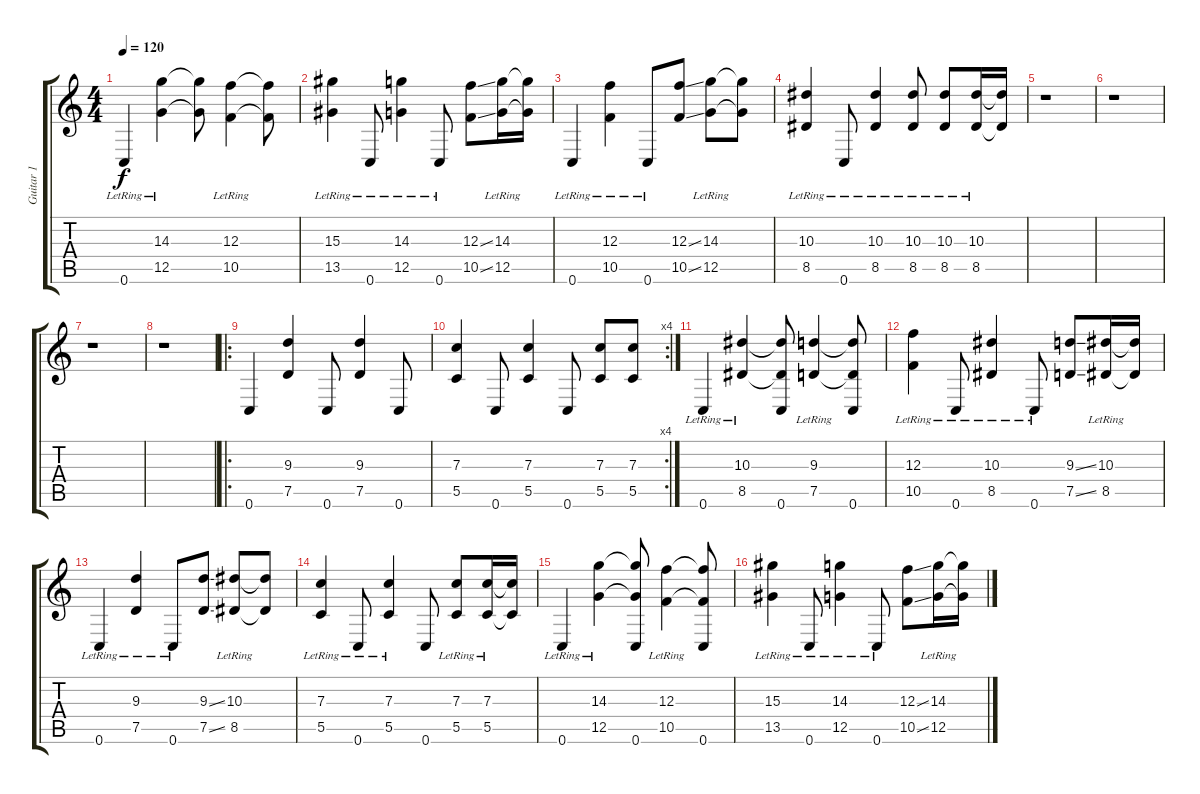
\track ("Guitar 1" "Guitar 1") {instrument overdrivenguitar}
\staff {score tabs}
\tuning (D4 A3 F3 C3 G2 C2) {hide}
\ts (4 4)
\tempo 120
\clef g2
\ks c
0.6{lr}.4{dy f} (14.3{lr} 12.5{lr}).4 (14.3{t} 12.5{t}).8 (12.3{lr} 10.5{lr}).4 (12.3{t} 10.5{t}).8 |
(15.3{lr} 13.5{lr}).4 0.6{lr}.8 (14.3{lr} 12.5{lr}).4 0.6{lr}.8 (12.3{ss} 10.5{ss}).8 (14.3{lr} 12.5{lr}).16 (14.3{t} 12.5{t}).16 |
0.6{lr}.4 (12.3{lr} 10.5{lr}).4 0.6{lr}.8 (12.3{ss} 10.5{ss}).8 (14.3{lr} 12.5{lr}).8 (14.3{t} 12.5{t}).8 |
(10.3{lr} 8.5{lr}).4 0.6{lr}.8 (10.3{lr} 8.5{lr}).4 (10.3{lr} 8.5{lr}).8 (10.3{lr} 8.5{lr}).8 (10.3{lr} 8.5{lr}).16 (10.3{t} 8.5{t}).16 |
r.1 |
r.1 |
r.1 |
r.1 |
\ro
0.6.4 (9.3 7.5).4 0.6.8 (9.3 7.5).4 0.6.8 |
\rc 4
(7.3 5.5).4 0.6.8 (7.3 5.5).4 0.6.8 (7.3 5.5).8 (7.3 5.5).8 |
0.6{lr}.4 (10.3{lr} 8.5{lr}).4 (10.3{t} 8.5{t} 0.6).8 (9.3{lr} 7.5{lr}).4 (9.3{t} 7.5{t} 0.6).8 |
(12.3{lr} 10.5{lr}).4 0.6{lr}.8 (10.3{lr} 8.5{lr}).4 0.6{lr}.8 (9.3{ss} 7.5{ss}).8 (10.3{lr} 8.5{lr}).16 (10.3{t} 8.5{t}).16 |
0.6{lr}.4 (9.3{lr} 7.5{lr}).4 0.6{lr}.8 (9.3{ss} 7.5{ss}).8 (10.3{lr} 8.5{lr}).8 (10.3{t} 8.5{t}).8 |
(7.3{lr} 5.5{lr}).4 0.6{lr}.8 (7.3{lr} 5.5{lr}).4 0.6.8 (7.3{lr} 5.5{lr}).8 (7.3{lr} 5.5{lr}).16 (7.3{t} 5.5{t}).16 |
0.6{lr}.4 (14.3{lr} 12.5{lr}).4 (14.3{t} 12.5{t} 0.6).8 (12.3{lr} 10.5{lr}).4 (12.3{t} 10.5{t} 0.6).8 |
(15.3{lr} 13.5{lr}).4 0.6{lr}.8 (14.3{lr} 12.5{lr}).4 0.6{lr}.8 (12.3{ss} 10.5{ss}).8 (14.3{lr} 12.5{lr}).16 (14.3{t} 12.5{t}).16
